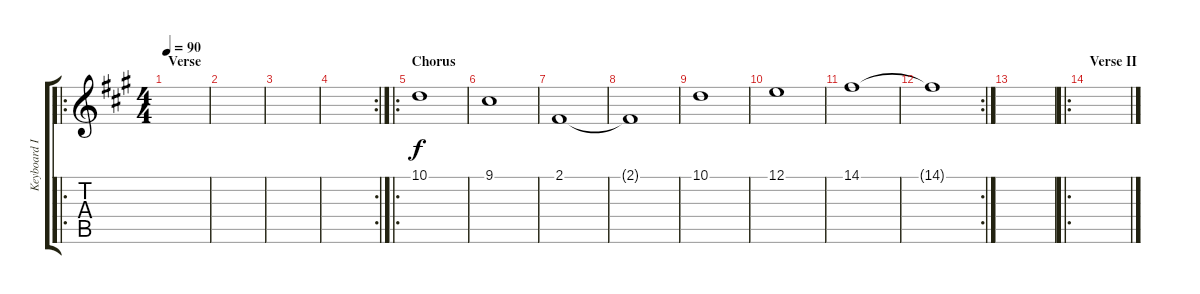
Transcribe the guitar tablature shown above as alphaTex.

\track ("Keyboard II" "Keyboard I") {instrument tubularbells}
\staff {score tabs}
\tuning (E4 B3 G3 D3 A2 E2) {hide}
\ro
\ts (4 4)
\section ("" "Verse")
\tempo 90
\clef g2
\ks f#minor
|
|
|
\rc 2
|
\ro
\section ("" "Chorus")
10.1.1 |
9.1.1 |
2.1.1 |
2.1{t}.1 |
10.1.1 |
12.1.1 |
14.1.1 |
\rc 2
14.1{t}.1 |
|
\ro
\section ("" "Verse II")
